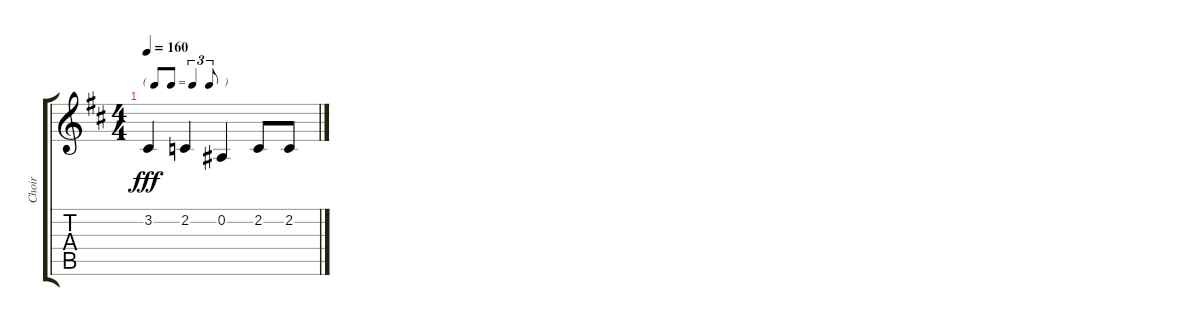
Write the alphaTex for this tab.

\track ("Choir" "Choir") {instrument choiraahs}
\staff {score tabs}
\tuning (Eb4 Bb3 Gb3 Db3 Ab2 Eb2) {hide}
\ts (4 4)
\tf triplet8th
\tempo 160
\clef g2
\ks d
3.2.4{dy fff} 2.2.4 0.2.4 2.2.8 2.2.8
